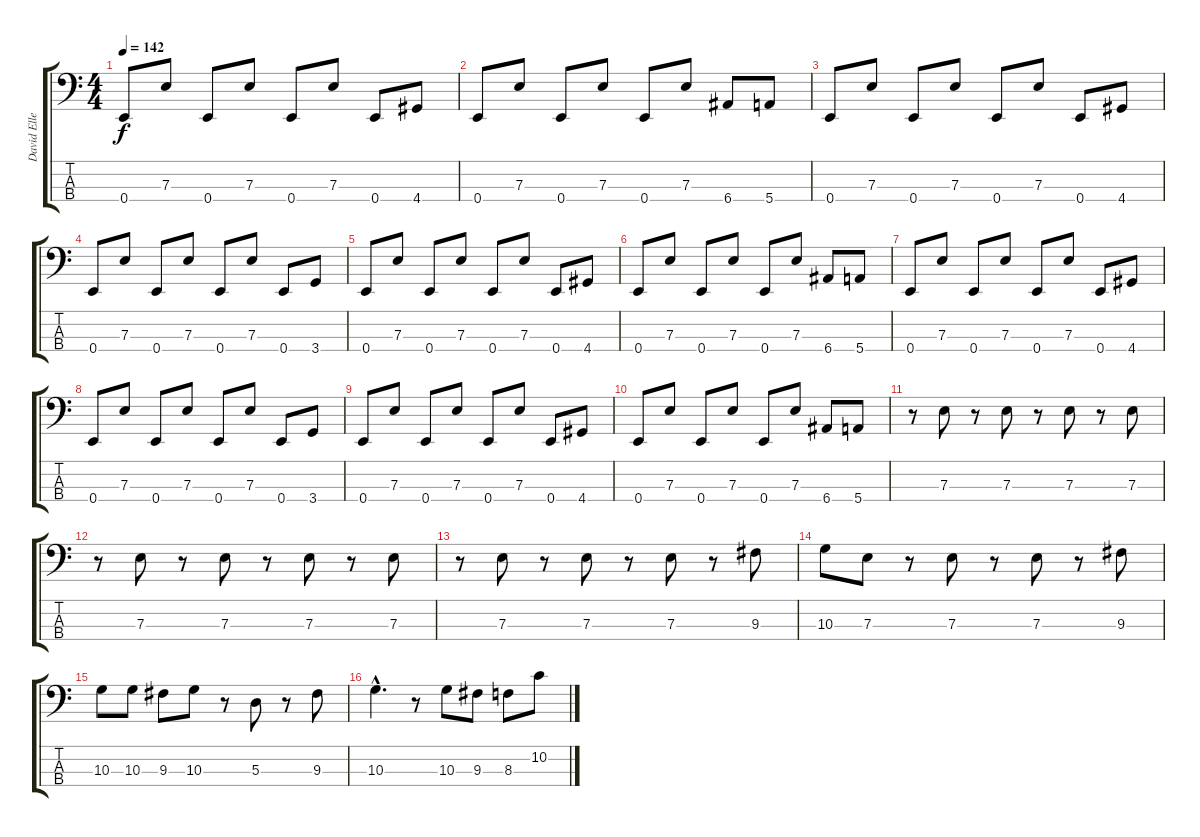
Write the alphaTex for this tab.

\track ("David Ellefson (Bass)" "David Elle") {instrument electricbasspick}
\staff {score tabs}
\tuning (G2 D2 A1 E1) {hide}
\ts (4 4)
\tempo 142
\clef f4
\ks c
0.4.8{dy f} 7.3.8 0.4.8 7.3.8 0.4.8 7.3.8 0.4.8 4.4.8 |
0.4.8 7.3.8 0.4.8 7.3.8 0.4.8 7.3.8 6.4.8 5.4.8 |
0.4.8 7.3.8 0.4.8 7.3.8 0.4.8 7.3.8 0.4.8 4.4.8 |
0.4.8 7.3.8 0.4.8 7.3.8 0.4.8 7.3.8 0.4.8 3.4.8 |
0.4.8 7.3.8 0.4.8 7.3.8 0.4.8 7.3.8 0.4.8 4.4.8 |
0.4.8 7.3.8 0.4.8 7.3.8 0.4.8 7.3.8 6.4.8 5.4.8 |
0.4.8 7.3.8 0.4.8 7.3.8 0.4.8 7.3.8 0.4.8 4.4.8 |
0.4.8 7.3.8 0.4.8 7.3.8 0.4.8 7.3.8 0.4.8 3.4.8 |
0.4.8 7.3.8 0.4.8 7.3.8 0.4.8 7.3.8 0.4.8 4.4.8 |
0.4.8 7.3.8 0.4.8 7.3.8 0.4.8 7.3.8 6.4.8 5.4.8 |
r.8 7.3.8 r.8 7.3.8 r.8 7.3.8 r.8 7.3.8 |
r.8 7.3.8 r.8 7.3.8 r.8 7.3.8 r.8 7.3.8 |
r.8 7.3.8 r.8 7.3.8 r.8 7.3.8 r.8 9.3.8 |
10.3.8 7.3.8 r.8 7.3.8 r.8 7.3.8 r.8 9.3.8 |
10.3.8 10.3.8 9.3.8 10.3.8 r.8 5.3.8 r.8 9.3.8 |
10.3{hac}.4{d} r.8 10.3.8 9.3.8 8.3.8 10.2.8
